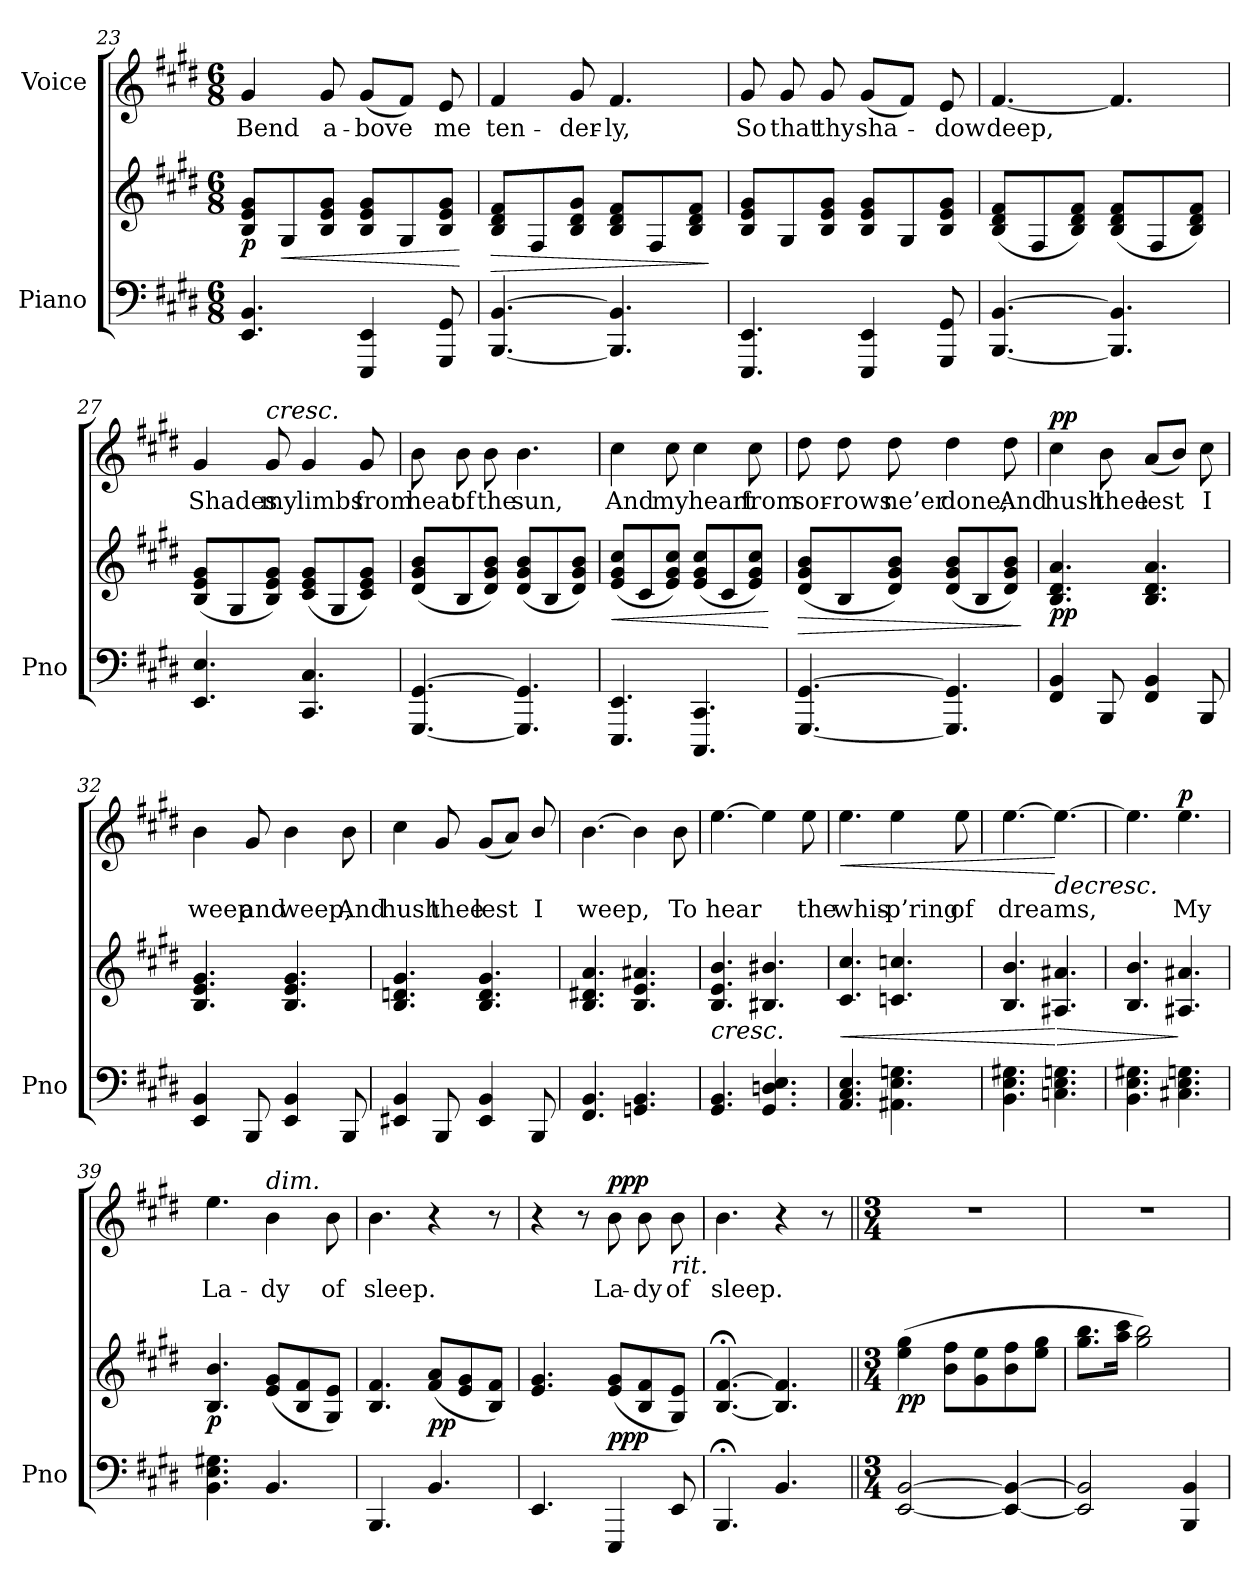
**kern	**kern	**dynam	**kern	**text	**dynam
*part2	*part2	*part2	*part1	*part1	*part1
*staff3	*staff2	*staff2/3	*staff1	*staff1	*staff1
*I"Piano	*	*	*I"Voice	*	*
*I'Pno	*	*	*	*	*
!!LO:PB:g=z
*clefF4	*clefG2	*	*clefG2	*	*
*k[f#c#g#d#]	*k[f#c#g#d#]	*	*k[f#c#g#d#]	*	*
*M6/8	*M6/8	*	*M6/8	*	*
=23	=23	=23	=23	=23	=23
!	!	!LO:DY:b	!	!LO:LY:b	!LO:DY:a
!	!	!	!	!	!LO:DY:n=1:a
4.EE/ 4.BB/	8B/ 8e/ 8g#/L	p	4g#/	Bend	p other-dynamics
!	!	!LO:HP:b	!	!	!
.	8G#/	<	.	.	.
!	!	!	!	!LO:LY:b	!
.	8B/ 8e/ 8g#/J	.	8g#/	a-	.
!	!	!	!	!LO:LY:b	!
4EEE/ 4EE/	8B/ 8e/ 8g#/L	.	(8g#/L	-bove	.
.	8G#/	.	8f#/J)	.	.
!	!	!	!	!LO:LY:b	!
8GGG#/ 8GG#/	8B/ 8e/ 8g#/J	.	8e/	me	.
.	.	[	.	.	.
=24	=24	=24	=24	=24	=24
!	!	!LO:HP:b	!	!LO:LY:b	!
[4.BBB/ [4.BB/	8B/ 8d#/ 8f#/L	>	4f#/	ten-	.
.	8F#/	.	.	.	.
!	!	!	!	!LO:LY:b	!
.	8B/ 8d#/ 8g#/J	.	8g#/	-der-	.
!	!	!	!	!LO:LY:b	!
4.BBB/] 4.BB/]	8B/ 8d#/ 8f#/L	.	4.f#/	-ly,	.
.	8F#/	.	.	.	.
.	8B/ 8d#/ 8f#/J	.	.	.	.
.	.	]	.	.	.
=25	=25	=25	=25	=25	=25
!	!	!	!	!LO:LY:b	!
4.EEE/ 4.EE/	8B/ 8e/ 8g#/L	.	8g#/	So	.
!	!	!	!	!LO:LY:b	!
.	8G#/	.	8g#/	that	.
!	!	!	!	!LO:LY:b	!
.	8B/ 8e/ 8g#/J	.	8g#/	thy	.
!	!	!	!	!LO:LY:b	!
4EEE/ 4EE/	8B/ 8e/ 8g#/L	.	(8g#/L	sha-	.
.	8G#/	.	8f#/J)	.	.
!	!	!	!	!LO:LY:b	!
8GGG#/ 8GG#/	8B/ 8e/ 8g#/J	.	8e/	-dow	.
=26	=26	=26	=26	=26	=26
!	!	!	!	!LO:LY:b	!
[4.BBB/ [4.BB/	(8B/ 8d#/ 8f#/L	.	[4.f#/	deep,	.
.	8F#/	.	.	.	.
.	8B/ 8d#/ 8f#/J)	.	.	.	.
4.BBB/] 4.BB/]	(8B/ 8d#/ 8f#/L	.	4.f#/]	.	.
.	8F#/	.	.	.	.
.	8B/ 8d#/ 8f#/J)	.	.	.	.
!!LO:LB:g=z
=27	=27	=27	=27	=27	=27
!	!	!	!	!LO:LY:b	!
4.EE/ 4.E/	(8B/ 8e/ 8g#/L	.	4g#/	Shades	.
.	8G#/	.	.	.	.
!	!	!	!LO:TX:a:i:t=cresc.	!	!
!	!	!	!	!LO:LY:b	!
.	8B/ 8e/ 8g#/J)	.	8g#/	my	.
!	!	!	!	!LO:LY:b	!
4.CC#/ 4.C#/	(8c#/ 8e/ 8g#/L	.	4g#/	limbs	.
.	8G#/	.	.	.	.
!	!	!	!	!LO:LY:b	!
.	8c#/ 8e/ 8g#/J)	.	8g#/	from	.
=28	=28	=28	=28	=28	=28
!	!	!	!	!LO:LY:b	!
[4.GGG#/ [4.GG#/	(8d#/ 8g#/ 8b/L	.	8b\	heat	.
!	!	!	!	!LO:LY:b	!
.	8B/	.	8b\	of	.
!	!	!	!	!LO:LY:b	!
.	8d#/ 8g#/ 8b/J)	.	8b\	the	.
!	!	!	!	!LO:LY:b	!
4.GGG#/] 4.GG#/]	(8d#/ 8g#/ 8b/L	.	4.b\	sun,	.
.	8B/	.	.	.	.
.	8d#/ 8g#/ 8b/J)	.	.	.	.
=29	=29	=29	=29	=29	=29
!	!	!LO:HP:b	!	!LO:LY:b	!
4.EEE/ 4.EE/	(8e/ 8g#/ 8cc#/L	<	4cc#\	And	.
.	8c#/	.	.	.	.
!	!	!	!	!LO:LY:b	!
.	8e/ 8g#/ 8cc#/J)	.	8cc#\	my	.
!	!	!	!	!LO:LY:b	!
4.CCC#/ 4.CC#/	(8e/ 8g#/ 8cc#/L	.	4cc#\	heart	.
.	8c#/	.	.	.	.
!	!	!	!	!LO:LY:b	!
.	8e/ 8g#/ 8cc#/J)	.	8cc#\	from	.
.	.	[	.	.	.
=30	=30	=30	=30	=30	=30
!	!	!LO:HP:b	!	!LO:LY:b	!
[4.GGG#/ [4.GG#/	(8d#/ 8g#/ 8b/L	>	8dd#\	sor-	.
!	!	!	!	!LO:LY:b	!
.	8B/	.	8dd#\	-rows	.
!	!	!	!	!LO:LY:b	!
.	8d#/ 8g#/ 8b/J)	.	8dd#\	ne’er	.
!	!	!	!	!LO:LY:b	!
4.GGG#/] 4.GG#/]	(8d#/ 8g#/ 8b/L	.	4dd#\	done;	.
.	8B/	.	.	.	.
!	!	!	!	!LO:LY:b	!
.	8d#/ 8g#/ 8b/J)	.	8dd#\	And	.
.	.	]	.	.	.
!!LO:LB:g=z
=31	=31	=31	=31	=31	=31
!	!	!LO:DY:b	!	!LO:LY:b	!LO:DY:a
4FF#/ 4BB/	4.B/ 4.d#/ 4.a/	pp	4cc#\	hush	pp
!	!	!	!	!LO:LY:b	!
8BBB/	.	.	8b\	thee	.
!	!	!	!	!LO:LY:b	!
4FF#/ 4BB/	4.B/ 4.d#/ 4.a/	.	(8a/L	lest	.
.	.	.	8b/J)	.	.
!	!	!	!	!LO:LY:b	!
8BBB/	.	.	8cc#\	I	.
=32	=32	=32	=32	=32	=32
!	!	!	!	!LO:LY:b	!
4EE/ 4BB/	4.B/ 4.e/ 4.g#/	.	4b\	weep	.
!	!	!	!	!LO:LY:b	!
8BBB/	.	.	8g#/	and	.
!	!	!	!	!LO:LY:b	!
4EE/ 4BB/	4.B/ 4.e/ 4.g#/	.	4b\	weep,	.
!	!	!	!	!LO:LY:b	!
8BBB/	.	.	8b\	And	.
=33	=33	=33	=33	=33	=33
!	!	!	!	!LO:LY:b	!
4EE#X/ 4BB/	4.B/ 4.dn/ 4.g#/	.	4cc#\	hush	.
!	!	!	!	!LO:LY:b	!
8BBB/	.	.	8g#/	thee	.
!	!	!	!	!LO:LY:b	!
4EE#/ 4BB/	4.B/ 4.d/ 4.g#/	.	(8g#/L	lest	.
.	.	.	8a/J)	.	.
!	!	!	!	!LO:LY:b	!
8BBB/	.	.	8b/	I	.
=34	=34	=34	=34	=34	=34
!	!	!	!	!LO:LY:b	!
4.FF#/ 4.BB/	4.B/ 4.d#X/ 4.a/	.	[4.b\	weep,	.
4.GGn/ 4.BB/	4.B/ 4.e/ 4.a#X/	.	4b\]	.	.
!	!	!	!	!LO:LY:b	!
.	.	.	8b\	To	.
=35	=35	=35	=35	=35	=35
!	!LO:TX:b:i:t=cresc.	!	!	!	!
!	!	!	!	!LO:LY:b	!
4.GG#/ 4.BB/	4.B/ 4.e/ 4.b/	.	[4.ee\	hear	.
4.GG#/ 4.Dn/ 4.E/	4.B#X/ 4.b#X/	.	4ee\]	.	.
!	!	!	!	!LO:LY:b	!
.	.	.	8ee\	the	.
!!LO:LB:g=z
=36	=36	=36	=36	=36	=36
!	!	!LO:HP:b	!	!LO:LY:b	!LO:HP:b
4.AA/ 4.C#/ 4.E/	4.c#/ 4.cc#/	<	4.ee\	whis-	<
!	!	!	!	!LO:LY:b	!
4.AA#X\ 4.E\ 4.Gn\	4.cn/ 4.ccn/	.	4ee\	-p’ring	.
!	!	!	!	!LO:LY:b	!
.	.	.	8ee\	of	.
=37	=37	=37	=37	=37	=37
!	!	!	!	!LO:LY:b	!
4.BB\ 4.E\ 4.G#X\	4.B/ 4.b/	.	[4.ee\	dreams,	.
!	!	!LO:HP:n=1:b	!	!	!LO:HP:n=1:b
4.Cn\ 4.E\ 4.Gn\	4.A#X/ 4.a#X/	[ >	4.ee\_	.	[ >
=38	=38	=38	=38	=38	=38
4.BB\ 4.E\ 4.G#X\	4.B/ 4.b/	.	4.ee\]	.	.
!	!	!	!	!LO:LY:b	!LO:DY:a
4.C#X\ 4.E\ 4.Gn\	4.A#X/ 4.a#X/	]	4.ee\	My	p
.	.	.	.	.	]
=39	=39	=39	=39	=39	=39
!	!	!LO:DY:b	!	!LO:LY:b	!
4.BB\ 4.E\ 4.G#X\	4.B/ 4.b/	p	4.ee\	La-	.
!	!	!	!LO:TX:a:i:t=dim.	!	!
!	!	!	!	!LO:LY:b	!
4.BB/	(8e/ 8g#/L	.	4b\	-dy	.
.	8B/ 8f#/	.	.	.	.
!	!	!	!	!LO:LY:b	!
.	8G#/ 8e/J)	.	8b\	of	.
=40	=40	=40	=40	=40	=40
!	!	!	!	!LO:LY:b	!
4.BBB/	4.B/ 4.f#/	.	4.b\	sleep.	.
!	!	!LO:DY:b	!	!	!
4.BB/	(8f#/ 8a/L	pp	4r	.	.
.	8e/ 8g#/	.	.	.	.
.	8B/ 8f#/J)	.	8r	.	.
=41	=41	=41	=41	=41	=41
4.EE/	4.e/ 4.g#/	.	4r	.	.
.	.	.	8r	.	.
!	!	!LO:DY:b	!	!LO:LY:b	!LO:DY:a
4EEE/	(8e/ 8g#/L	ppp	8b\	La-	ppp
!	!	!	!	!LO:LY:b	!
.	8B/ 8f#/	.	8b\	-dy	.
!	!	!	!LO:TX:b:i:t=rit.	!	!
!	!	!	!	!LO:LY:b	!
8EE/	8G#/ 8e/J)	.	8b\	of	.
!!LO:PB:g=z
=42	=42	=42	=42	=42	=42
!	!	!	!	!LO:LY:b	!
4.BBB;</	[4.B/;< [4.f#/;<	.	4.b\	sleep.	.
4.BB/	4.B/] 4.f#/]	.	4r	.	.
.	.	.	8r	.	.
=43||	=43||	=43||	=43||	=43||	=43||
*M3/4	*M3/4	*	*M3/4	*	*
!	!	!LO:DY:b	!	!	!
[2EE/ [2BB/	(4ee\ 4gg#\	pp	2.r	.	.
.	8b\ 8ff#\L	.	.	.	.
.	8g#\ 8ee\	.	.	.	.
4EE/_ 4BB/_	8b\ 8ff#\	.	.	.	.
.	8ee\ 8gg#\J	.	.	.	.
=44	=44	=44	=44	=44	=44
2EE/] 2BB/]	8.gg#\ 8.bb\L	.	2.r	.	.
.	16aa\ 16ccc#\Jk	.	.	.	.
.	2gg#\ 2bb\)	.	.	.	.
4BBB/ 4BB/	.	.	.	.	.
=	=	=	=	=	=
*-	*-	*-	*-	*-	*-
